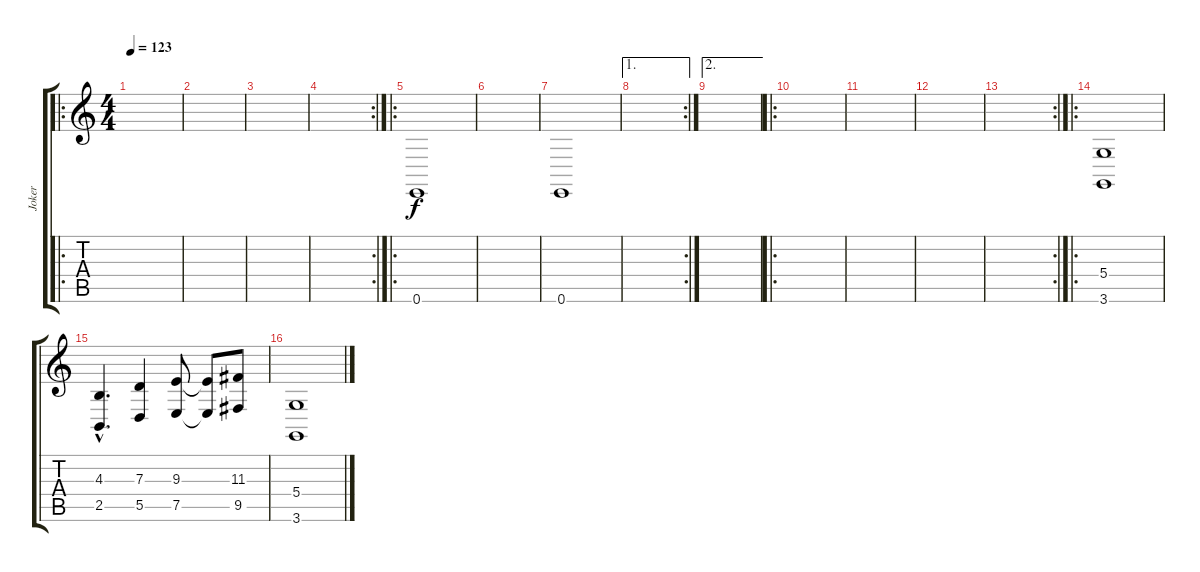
\track ("Joker" "Joker") {instrument pad5bowed}
\staff {score tabs}
\tuning (E4 B3 G3 D3 A2 E2) {hide}
\ro
\ts (4 4)
\tempo 123
\clef g2
\ks c
|
|
|
\rc 2
|
\ro
0.6.1 |
|
0.6.1 |
\ae 1
\rc 2
|
\ae 2
|
\ro
|
|
|
\rc 2
|
\ro
(5.4 3.6).1{dy f} |
(4.3{hac} 2.5{hac}).4{d} (7.3 5.5).4 (9.3 7.5).8 (9.3{t} 7.5{t}).8 (11.3 9.5).8 |
(5.4 3.6).1
